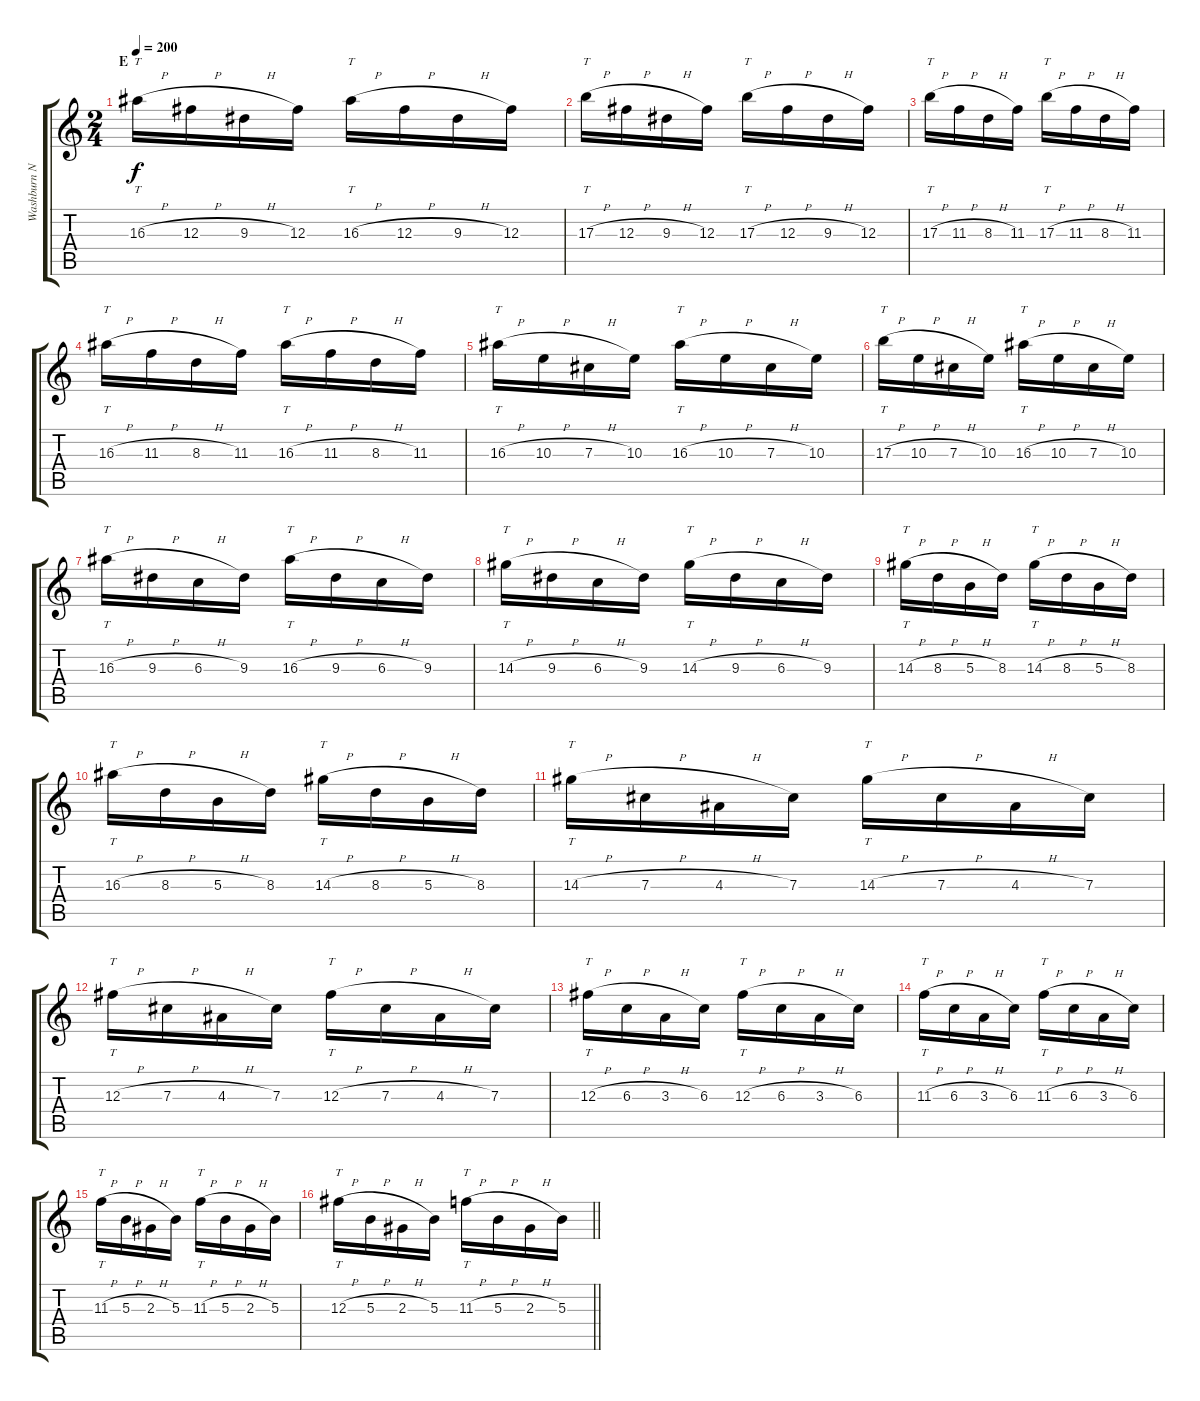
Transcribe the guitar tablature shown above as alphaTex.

\track ("Washburn N4, Distorted" "Washburn N") {instrument overdrivenguitar}
\staff {score tabs}
\tuning (Eb4 Bb3 Gb3 Db3 Ab2 Eb2) {hide}
\ts (2 4)
\section ("" "E")
\tempo 200
\clef g2
\ks c
16.3{h}.16{tt dy f} 12.3{h}.16 9.3{h}.16 12.3.16 16.3{h}.16{tt} 12.3{h}.16 9.3{h}.16 12.3.16 |
17.3{h}.16{tt} 12.3{h}.16 9.3{h}.16 12.3.16 17.3{h}.16{tt} 12.3{h}.16 9.3{h}.16 12.3.16 |
17.3{h}.16{tt} 11.3{h}.16 8.3{h}.16 11.3.16 17.3{h}.16{tt} 11.3{h}.16 8.3{h}.16 11.3.16 |
16.3{h}.16{tt} 11.3{h}.16 8.3{h}.16 11.3.16 16.3{h}.16{tt} 11.3{h}.16 8.3{h}.16 11.3.16 |
16.3{h}.16{tt} 10.3{h}.16 7.3{h}.16 10.3.16 16.3{h}.16{tt} 10.3{h}.16 7.3{h}.16 10.3.16 |
17.3{h}.16{tt} 10.3{h}.16 7.3{h}.16 10.3.16 16.3{h}.16{tt} 10.3{h}.16 7.3{h}.16 10.3.16 |
16.3{h}.16{tt} 9.3{h}.16 6.3{h}.16 9.3.16 16.3{h}.16{tt} 9.3{h}.16 6.3{h}.16 9.3.16 |
14.3{h}.16{tt} 9.3{h}.16 6.3{h}.16 9.3.16 14.3{h}.16{tt} 9.3{h}.16 6.3{h}.16 9.3.16 |
14.3{h}.16{tt} 8.3{h}.16 5.3{h}.16 8.3.16 14.3{h}.16{tt} 8.3{h}.16 5.3{h}.16 8.3.16 |
16.3{h}.16{tt} 8.3{h}.16 5.3{h}.16 8.3.16 14.3{h}.16{tt} 8.3{h}.16 5.3{h}.16 8.3.16 |
14.3{h}.16{tt} 7.3{h}.16 4.3{h}.16 7.3.16 14.3{h}.16{tt} 7.3{h}.16 4.3{h}.16 7.3.16 |
12.3{h}.16{tt} 7.3{h}.16 4.3{h}.16 7.3.16 12.3{h}.16{tt} 7.3{h}.16 4.3{h}.16 7.3.16 |
12.3{h}.16{tt} 6.3{h}.16 3.3{h}.16 6.3.16 12.3{h}.16{tt} 6.3{h}.16 3.3{h}.16 6.3.16 |
11.3{h}.16{tt} 6.3{h}.16 3.3{h}.16 6.3.16 11.3{h}.16{tt} 6.3{h}.16 3.3{h}.16 6.3.16 |
11.3{h}.16{tt} 5.3{h}.16 2.3{h}.16 5.3.16 11.3{h}.16{tt} 5.3{h}.16 2.3{h}.16 5.3.16 |
\barLineRight lightlight
12.3{h}.16{tt} 5.3{h}.16 2.3{h}.16 5.3.16 11.3{h}.16{tt} 5.3{h}.16 2.3{h}.16 5.3.16
